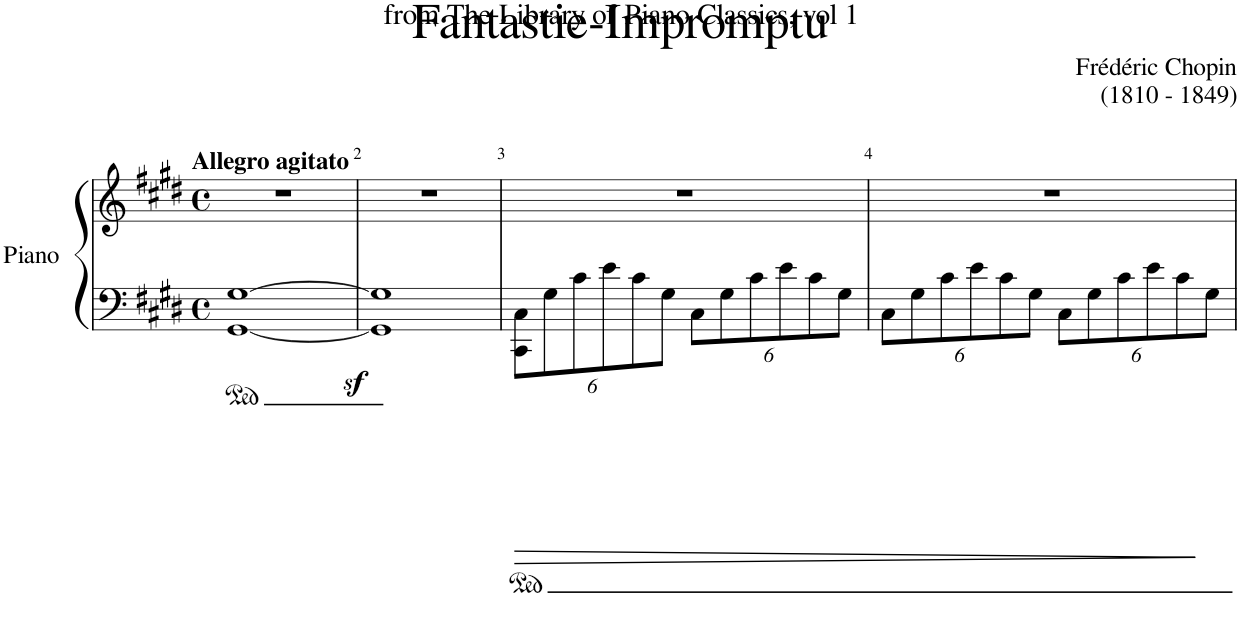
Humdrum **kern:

**kern	**kern
*part1	*part1
*staff2	*staff1
*I"Piano	*
*I'Pno	*
*clefF4	*clefG2
*k[f#c#g#d#]	*k[f#c#g#d#]
*M4/4	*M4/4
*met(c)	*met(c)
=1	=1
!	!LO:TX:a:B:t=Allegro agitato
[1GG#z< [1G#z<	1r
=2	=2
1GG#] 1G#]	1r
=3	=3
*Xbrackettup	*
12CC#\ 12C#\L	1r
12G#\	.
12c#\	.
12e\	.
12c#\	.
12G#\J	.
12C#\L	.
12G#\	.
12c#\	.
12e\	.
12c#\	.
12G#\J	.
=4	=4
12C#\L	1r
12G#\	.
12c#\	.
12e\	.
12c#\	.
12G#\J	.
12C#\L	.
12G#\	.
12c#\	.
12e\	.
12c#\	.
12G#\J	.
=	=
*-	*-
